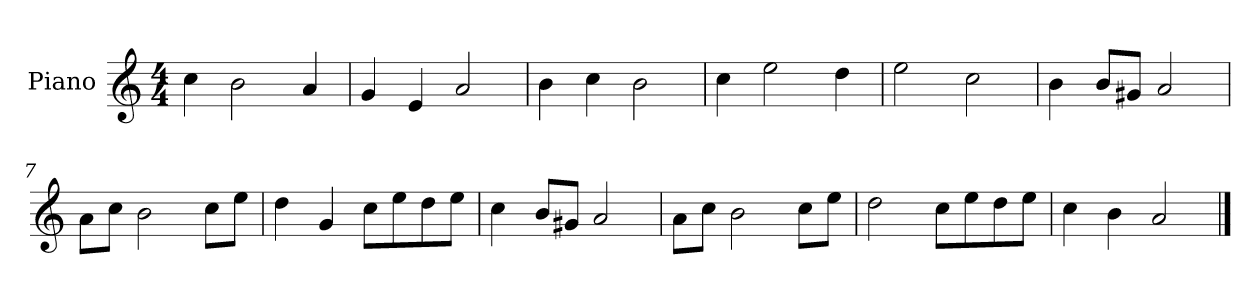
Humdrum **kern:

**kern
*part1
*staff1
*I"Piano
*I'P-no
*clefG2
*k[]
*M4/4
*MM90
=1
4cc\
2b\
4a/
=2
4g/
4e/
2a/
=3
4b\
4cc\
2b\
=4
4cc\
2ee\
4dd\
=5
2ee\
2cc\
=6
4b\
8b/L
8g#X/J
2a/
=7
8a\L
8cc\J
2b\
8cc\L
8ee\J
=8
4dd\
4g/
8cc\L
8ee\
8dd\
8ee\J
=9
4cc\
8b/L
8g#X/J
2a/
!!LO:LB:g=z
=10
8a\L
8cc\J
2b\
8cc\L
8ee\J
=11
2dd\
8cc\L
8ee\
8dd\
8ee\J
=12
4cc\
4b\
2a/
==
*-
